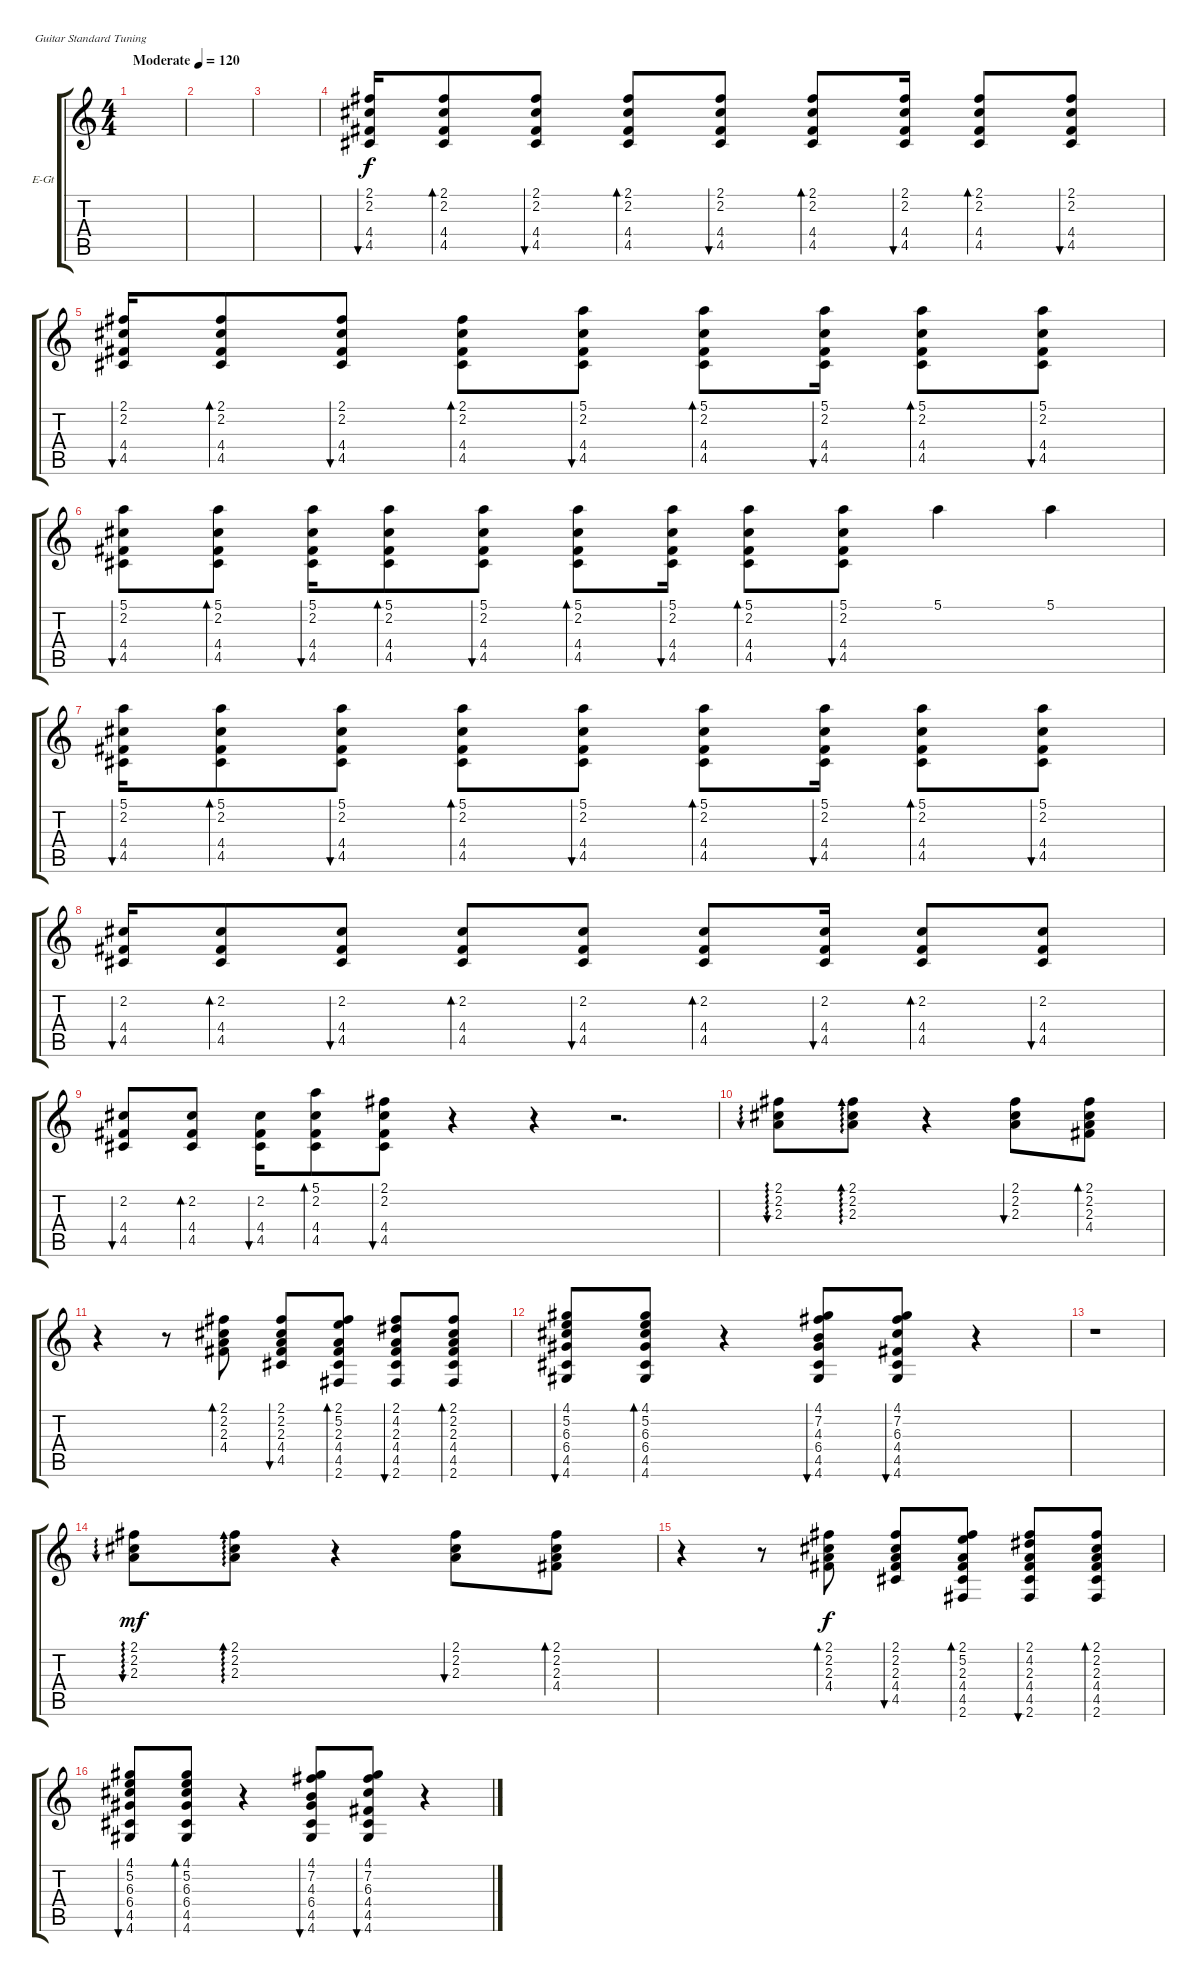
\bracketExtendMode groupsimilarinstruments
\firstSystemTrackNameOrientation horizontal
\otherSystemsTrackNameOrientation horizontal
\track ("Þ. Êàñïàðÿí" "E-Gt") {instrument electricguitarclean}
\staff {score tabs}
\tuning (E4 B3 G3 D3 A2 E2)
\ts (4 4)
\tempo (120 "Moderate")
\clef g2
\ks c
|
|
|
(2.2 4.4 2.1 4.5).16{bu 60} (2.2 4.4 2.1 4.5).8{bd 240} (2.2 4.4 2.1 4.5).8{bu 240} (2.2 4.4 2.1 4.5).8{bd 240} (2.2 2.1 4.4 4.5).8{bu 240} (2.2 4.4 2.1 4.5).8{bd 240} (2.2 4.4 2.1 4.5).16{bu 60} (2.2 4.4 2.1 4.5).8{bd 240} (2.2 4.4 2.1 4.5).8{bu 240} |
(2.2 4.4 4.5 2.1).16{bu 60} (2.2 4.4 4.5 2.1).8{bd 240} (2.2 4.4 4.5 2.1).8{bu 240} (2.2 4.4 4.5 2.1).8{bd 240} (2.2 5.1 4.4 4.5).8{bu 240} (2.2 4.4 5.1 4.5).8{bd 240} (2.2 4.4 5.1 4.5).16{bu 60} (2.2 4.4 5.1 4.5).8{bd 240} (2.2 4.4 5.1 4.5).8{bu 240} |
(2.2 5.1 4.4 4.5).8{bu 240} (2.2 4.4 5.1 4.5).8{bd 240} (2.2 4.4 5.1 4.5).16{bu 60} (2.2 4.4 5.1 4.5).8{bd 240} (2.2 4.4 5.1 4.5).8{bu 240} (2.2 4.4 5.1 4.5).8{bd 240} (2.2 4.4 5.1 4.5).16{bu 60} (2.2 4.4 5.1 4.5).8{bd 240} (2.2 4.4 5.1 4.5).8{bu 240} 5.1.4 5.1.4 |
(2.2 4.4 5.1 4.5).16{bu 60} (2.2 4.4 5.1 4.5).8{bd 240} (2.2 4.4 5.1 4.5).8{bu 240} (2.2 4.4 5.1 4.5).8{bd 240} (2.2 5.1 4.4 4.5).8{bu 240} (2.2 4.4 5.1 4.5).8{bd 240} (2.2 4.4 5.1 4.5).16{bu 60} (2.2 4.4 5.1 4.5).8{bd 240} (2.2 4.4 5.1 4.5).8{bu 240} |
(2.2 4.4 4.5).16{bu 60} (2.2 4.4 4.5).8{bd 240} (2.2 4.4 4.5).8{bu 240} (2.2 4.4 4.5).8{bd 240} (2.2 4.4 4.5).8{bu 240} (2.2 4.4 4.5).8{bd 240} (2.2 4.4 4.5).16{bu 60} (2.2 4.4 4.5).8{bd 240} (2.2 4.4 4.5).8{bu 240} |
\beaming (8 2 2 2 2)
(2.2 4.4 4.5).8{bu 240} (2.2 4.4 4.5).8{bd 240} (2.2 4.4 4.5).16{bu 60} (2.2 4.4 5.1 4.5).8{bd 240} (2.2 4.4 2.1 4.5).8{bu 240} r.4 r.4 r.2{d} |
(2.1 2.2 2.3).8{au 118} (2.2 2.1 2.3).8{ad 118} r.4 (2.2 2.1 2.3).8{bu 30} (4.4 2.1 2.2 2.3).8{bd 30} |
r.4 r.8 (2.3 4.4 2.1 2.2).8{bd 30 dy f} (2.2 2.3 2.1 4.4 4.5).8{bu 30} (5.2 2.3 2.1 4.4 4.5 2.6).8{bd 30} (2.3 2.1 4.2 4.4 4.5 2.6).8{bu 30} (2.3 2.1 2.2 2.6 4.5 4.4).8{bd 30} |
(5.2 4.1 6.4 4.5 4.6 6.3).8{bu 30} (5.2 6.3 4.1 6.4 4.5 4.6).8{bd 30} r.4 (7.2 4.1 6.4 4.3 4.5 4.6).8{bu 30} (7.2 6.3 4.1 4.4 4.5 4.6).8{bu 30} r.4 |
r.1 |
(2.1 2.2 2.3).8{au 118 dy mf} (2.2 2.1 2.3).8{ad 118} r.4 (2.2 2.1 2.3).8{bu 30} (4.4 2.1 2.2 2.3).8{bd 30} |
r.4 r.8 (2.3 4.4 2.1 2.2).8{bd 30 dy f} (2.2 2.3 2.1 4.4 4.5).8{bu 30} (5.2 2.3 2.1 4.4 4.5 2.6).8{bd 30} (2.3 2.1 4.2 4.4 4.5 2.6).8{bu 30} (2.3 2.1 2.2 2.6 4.5 4.4).8{bd 30} |
(5.2 4.1 6.4 4.5 4.6 6.3).8{bu 30} (5.2 6.3 4.1 6.4 4.5 4.6).8{bd 30} r.4 (7.2 4.1 6.4 4.3 4.5 4.6).8{bu 30} (7.2 6.3 4.1 4.4 4.5 4.6).8{bu 30} r.4
